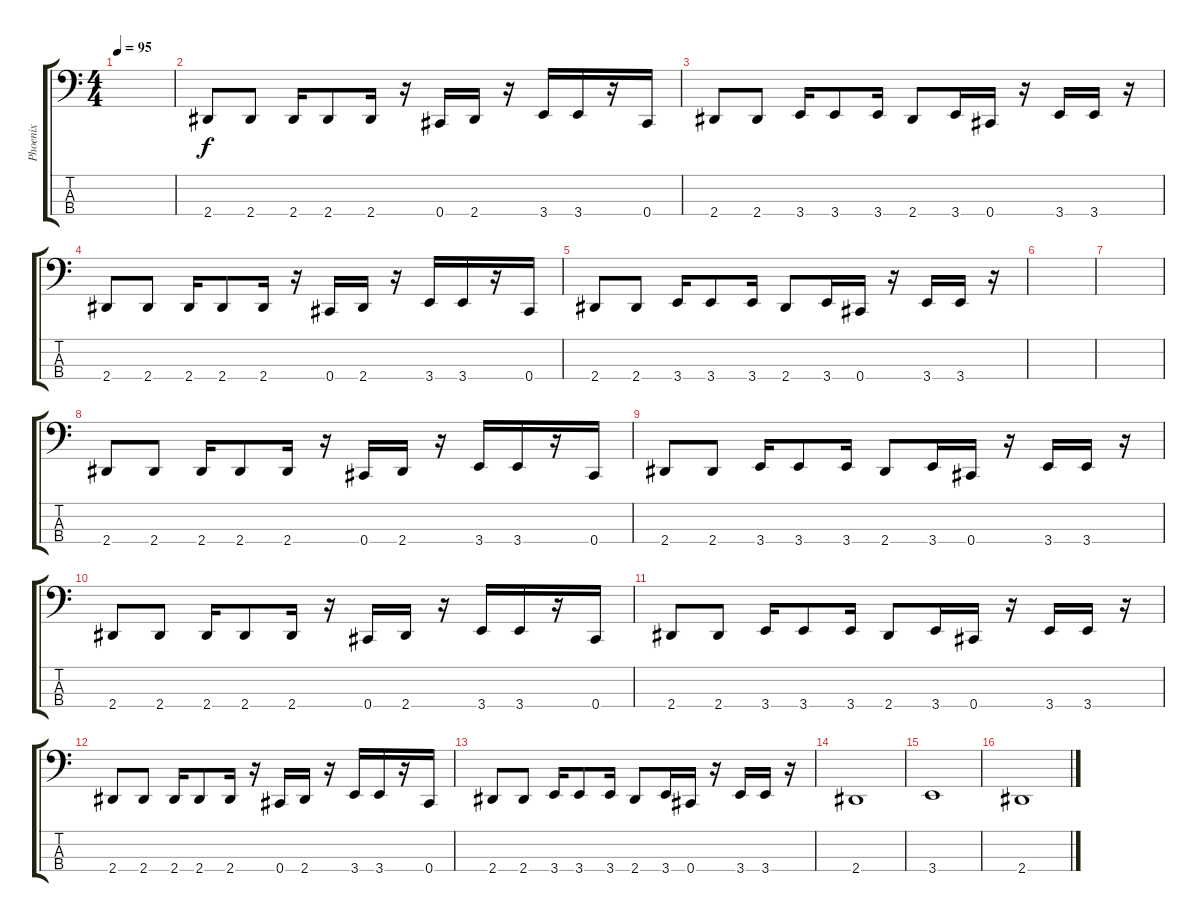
\track ("Phoenix" "Phoenix") {instrument electricbassfinger}
\staff {score tabs}
\tuning (Gb2 Db2 Ab1 Db1) {hide}
\ts (4 4)
\tempo 95
\clef f4
\ks c
|
2.4.8 2.4.8 2.4.16 2.4.8 2.4.16 r.16 0.4.16 2.4.16 r.16 3.4.16 3.4.16 r.16 0.4.16 |
2.4.8 2.4.8 3.4.16 3.4.8 3.4.16 2.4.8 3.4.16 0.4.16 r.16 3.4.16 3.4.16 r.16 |
2.4.8 2.4.8 2.4.16 2.4.8 2.4.16 r.16 0.4.16 2.4.16 r.16 3.4.16 3.4.16 r.16 0.4.16 |
2.4.8 2.4.8 3.4.16 3.4.8 3.4.16 2.4.8 3.4.16 0.4.16 r.16 3.4.16 3.4.16 r.16 |
|
|
2.4.8 2.4.8 2.4.16 2.4.8 2.4.16 r.16 0.4.16 2.4.16 r.16 3.4.16 3.4.16 r.16 0.4.16 |
2.4.8 2.4.8 3.4.16 3.4.8 3.4.16 2.4.8 3.4.16 0.4.16 r.16 3.4.16 3.4.16 r.16 |
2.4.8 2.4.8 2.4.16 2.4.8 2.4.16 r.16 0.4.16 2.4.16 r.16 3.4.16 3.4.16 r.16 0.4.16 |
2.4.8 2.4.8 3.4.16 3.4.8 3.4.16 2.4.8 3.4.16 0.4.16 r.16 3.4.16 3.4.16 r.16 |
2.4.8 2.4.8 2.4.16 2.4.8 2.4.16 r.16 0.4.16 2.4.16 r.16 3.4.16 3.4.16 r.16 0.4.16 |
2.4.8 2.4.8 3.4.16 3.4.8 3.4.16 2.4.8 3.4.16 0.4.16 r.16 3.4.16 3.4.16 r.16 |
2.4.1 |
3.4.1 |
2.4.1
